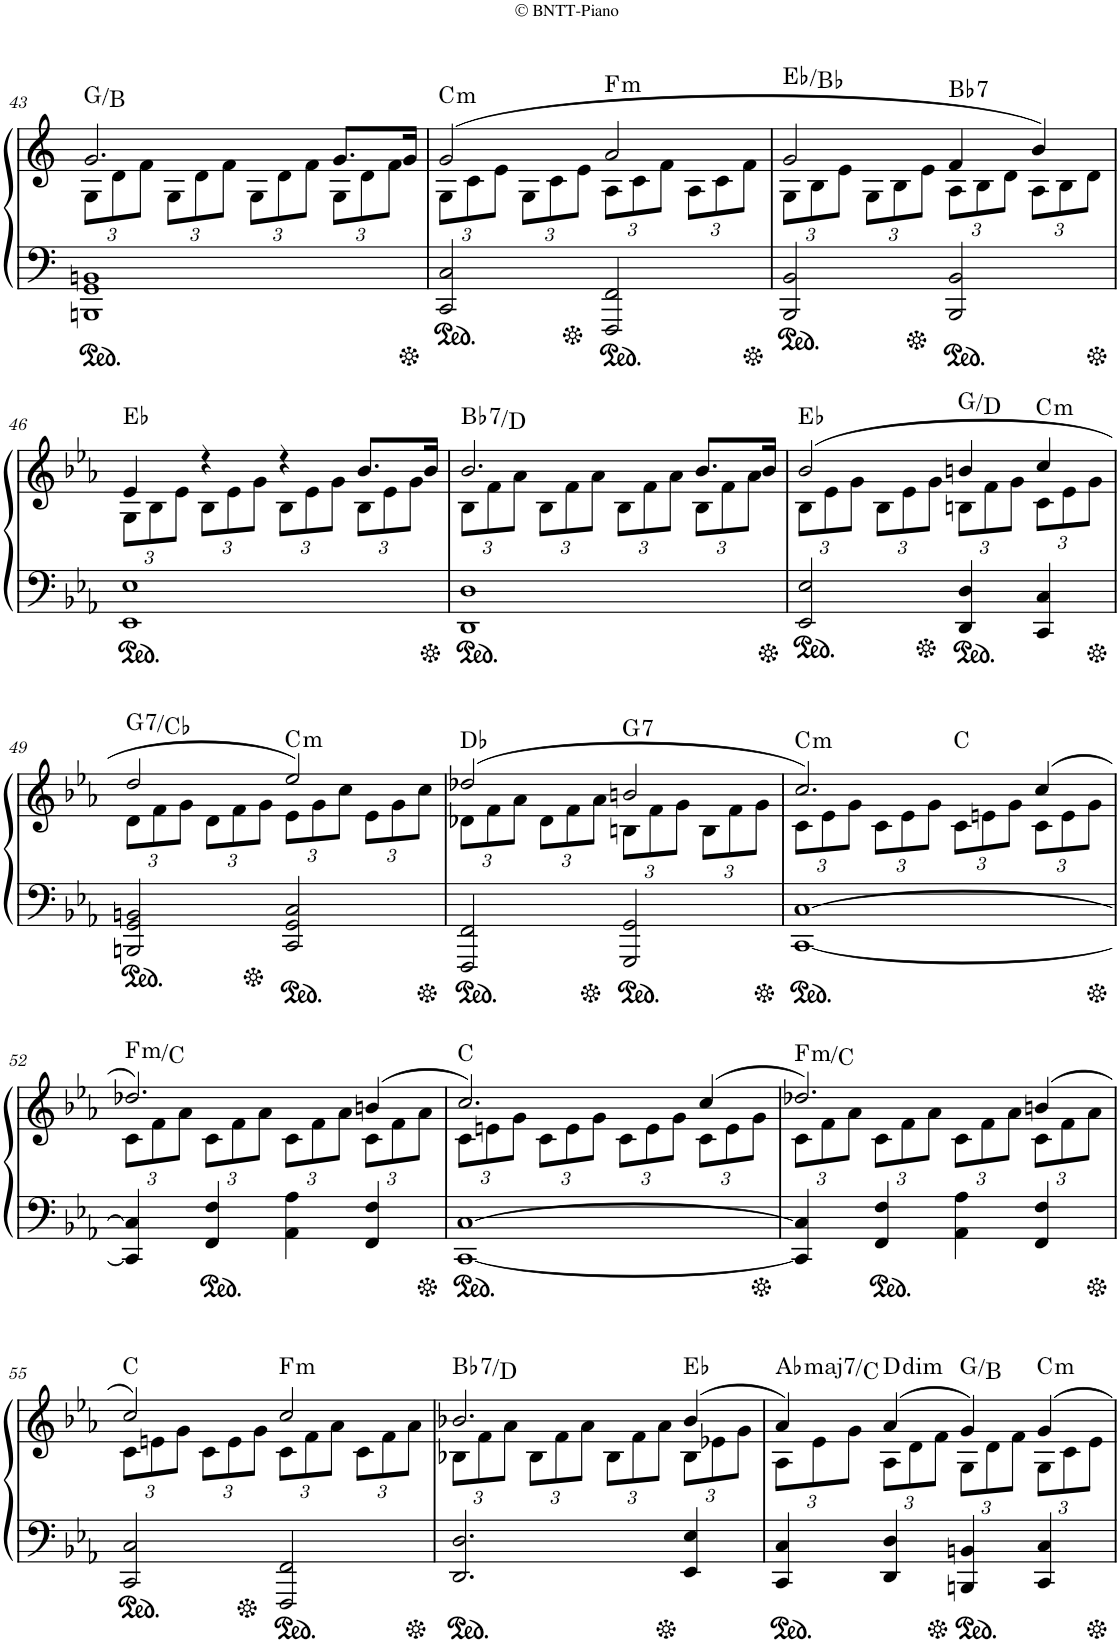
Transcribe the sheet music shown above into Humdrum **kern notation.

**kern	**kern	**harte
*part1	*part1	*part1
*staff2	*staff1	*
*I"Piano	*	*
*I'Pno	*	*
!!LO:PB:g=z
*clefF4	*clefG2	*
*k[b-e-a-]	*k[b-e-a-]	*
*M2/2	*M2/2	*
*met(c|)	*met(c|)	*
=43	=43	=43
*	*^	*
*	*	*Xbrackettup	*
1BBBn 1GG 1BBn	2.g/	12G\L	G:maj/3
.	.	12d\	.
.	.	12f\J	.
.	.	12G\L	.
.	.	12d\	.
.	.	12f\J	.
.	.	12G\L	.
.	.	12d\	.
.	.	12f\J	.
.	8.g/L	12G\L	.
.	.	12d\	.
.	.	12f\J	.
.	16g/Jk	.	.
=44	=44	=44	=44
!	!	!	!LO:H:kt=m
2CC/ 2C/	(2g/	12G\L	C:min
.	.	12c\	.
.	.	12e-\J	.
.	.	12G\L	.
.	.	12c\	.
.	.	12e-\J	.
!	!	!	!LO:H:kt=m
2FFF/ 2FF/	2a-/	12A-\L	F:min
.	.	12c\	.
.	.	12f\J	.
.	.	12A-\L	.
.	.	12c\	.
.	.	12f\J	.
=45	=45	=45	=45
2BBB-/ 2BB-/	2g/	12G\L	Eb:maj/5
.	.	12B-\	.
.	.	12e-\J	.
.	.	12G\L	.
.	.	12B-\	.
.	.	12e-\J	.
!	!	!	!LO:H:kt=7
2BBB-/ 2BB-/	4f/	12A-\L	Bb:7
.	.	12B-\	.
.	.	12d\J	.
.	4b-/)	12A-\L	.
.	.	12B-\	.
.	.	12d\J	.
!!LO:LB:g=z	!!
=46	=46	=46	=46
1EE- 1E-	4e-/	12G\L	Eb:maj
.	.	12B-\	.
.	.	12e-\J	.
.	4r	12B-\L	.
.	.	12e-\	.
.	.	12g\J	.
.	4r	12B-\L	.
.	.	12e-\	.
.	.	12g\J	.
.	8.b-/L	12B-\L	.
.	.	12e-\	.
.	.	12g\J	.
.	16b-/Jk	.	.
=47	=47	=47	=47
!	!	!	!LO:H:kt=7
1DD 1D	2.b-/	12B-\L	Bb:7/3
.	.	12f\	.
.	.	12a-\J	.
.	.	12B-\L	.
.	.	12f\	.
.	.	12a-\J	.
.	.	12B-\L	.
.	.	12f\	.
.	.	12a-\J	.
.	8.b-/L	12B-\L	.
.	.	12f\	.
.	.	12a-\J	.
.	16b-/Jk	.	.
=48	=48	=48	=48
2EE-/ 2E-/	(2b-/	12B-\L	Eb:maj
.	.	12e-\	.
.	.	12g\J	.
.	.	12B-\L	.
.	.	12e-\	.
.	.	12g\J	.
4DD/ 4D/	4bn/	12Bn\L	G:maj/5
.	.	12f\	.
.	.	12g\J	.
!	!	!	!LO:H:kt=m
4CC/ 4C/	4cc/	12c\L	C:min
.	.	12e-\	.
.	.	12g\J	.
!!LO:LB:g=z	!!
=49	=49	=49	=49
!	!	!	!LO:H:kt=7
2BBBn/ 2GG/ 2BBn/	2dd/	12d\L	G:7/b4
.	.	12f\	.
.	.	12g\J	.
.	.	12d\L	.
.	.	12f\	.
.	.	12g\J	.
!	!	!	!LO:H:kt=m
2CC/ 2GG/ 2C/	2ee-/)	12e-\L	C:min
.	.	12g\	.
.	.	12cc\J	.
.	.	12e-\L	.
.	.	12g\	.
.	.	12cc\J	.
=50	=50	=50	=50
2FFF/ 2FF/	(2dd-X/	12d-X\L	Db:maj
.	.	12f\	.
.	.	12a-\J	.
.	.	12d-\L	.
.	.	12f\	.
.	.	12a-\J	.
!	!	!	!LO:H:kt=7
2GGG/ 2GG/	2bn/	12Bn\L	G:7
.	.	12f\	.
.	.	12g\J	.
.	.	12B\L	.
.	.	12f\	.
.	.	12g\J	.
=51	=51	=51	=51
!	!	!	!LO:H:kt=m
[1CC [1C	2.cc/)	12c\L	C:min
.	.	12e-\	.
.	.	12g\J	.
.	.	12c\L	.
.	.	12e-\	.
.	.	12g\J	.
.	.	12c\L	C:maj
.	.	12en\	.
.	.	12g\J	.
.	(4cc/	12c\L	.
.	.	12e\	.
.	.	12g\J	.
!!LO:LB:g=z	!!
=52	=52	=52	=52
!	!	!	!LO:H:kt=m
4CC/] 4C/]	2.dd-X/)	12c\L	F:min/5
.	.	12f\	.
.	.	12a-\J	.
4FF/ 4F/	.	12c\L	.
.	.	12f\	.
.	.	12a-\J	.
4AA-\ 4A-\	.	12c\L	.
.	.	12f\	.
.	.	12a-\J	.
4FF/ 4F/	(4bn/	12c\L	.
.	.	12f\	.
.	.	12a-\J	.
=53	=53	=53	=53
[1CC [1C	2.cc/)	12c\L	C:maj
.	.	12en\	.
.	.	12g\J	.
.	.	12c\L	.
.	.	12e\	.
.	.	12g\J	.
.	.	12c\L	.
.	.	12e\	.
.	.	12g\J	.
.	(4cc/	12c\L	.
.	.	12e\	.
.	.	12g\J	.
=54	=54	=54	=54
!	!	!	!LO:H:kt=m
4CC/] 4C/]	2.dd-X/)	12c\L	F:min/5
.	.	12f\	.
.	.	12a-\J	.
4FF/ 4F/	.	12c\L	.
.	.	12f\	.
.	.	12a-\J	.
4AA-\ 4A-\	.	12c\L	.
.	.	12f\	.
.	.	12a-\J	.
4FF/ 4F/	(4bn/	12c\L	.
.	.	12f\	.
.	.	12a-\J	.
!!LO:LB:g=z	!!
=55	=55	=55	=55
2CC/ 2C/	2cc/)	12c\L	C:maj
.	.	12en\	.
.	.	12g\J	.
.	.	12c\L	.
.	.	12e\	.
.	.	12g\J	.
!	!	!	!LO:H:kt=m
2FFF/ 2FF/	2cc/	12c\L	F:min
.	.	12f\	.
.	.	12a-\J	.
.	.	12c\L	.
.	.	12f\	.
.	.	12a-\J	.
=56	=56	=56	=56
!	!	!	!LO:H:kt=7
2.DD/ 2.D/	2.b-X/	12B-X\L	Bb:7/3
.	.	12f\	.
.	.	12a-\J	.
.	.	12B-\L	.
.	.	12f\	.
.	.	12a-\J	.
.	.	12B-\L	.
.	.	12f\	.
.	.	12a-\J	.
4EE-/ 4E-/	(4b-/	12B-\L	Eb:maj
.	.	12e-X\	.
.	.	12g\J	.
=57	=57	=57	=57
!	!	!	!LO:H:kt=maj7
4CC/ 4C/	4a-/)	12A-\L	Ab:maj7/3
.	.	12e-\	.
.	.	12g\J	.
!	!	!	!LO:H:kt=dim
4DD/ 4D/	(4a-/	12A-\L	D:dim
.	.	12d\	.
.	.	12f\J	.
4BBBn/ 4BBn/	4g/)	12G\L	G:maj/3
.	.	12d\	.
.	.	12f\J	.
!	!	!	!LO:H:kt=m
4CC/ 4C/	4g/	12G\L	C:min
.	.	12c\	.
.	.	12e-\J	.
*	*v	*v	*
=	=	=
*-	*-	*-
